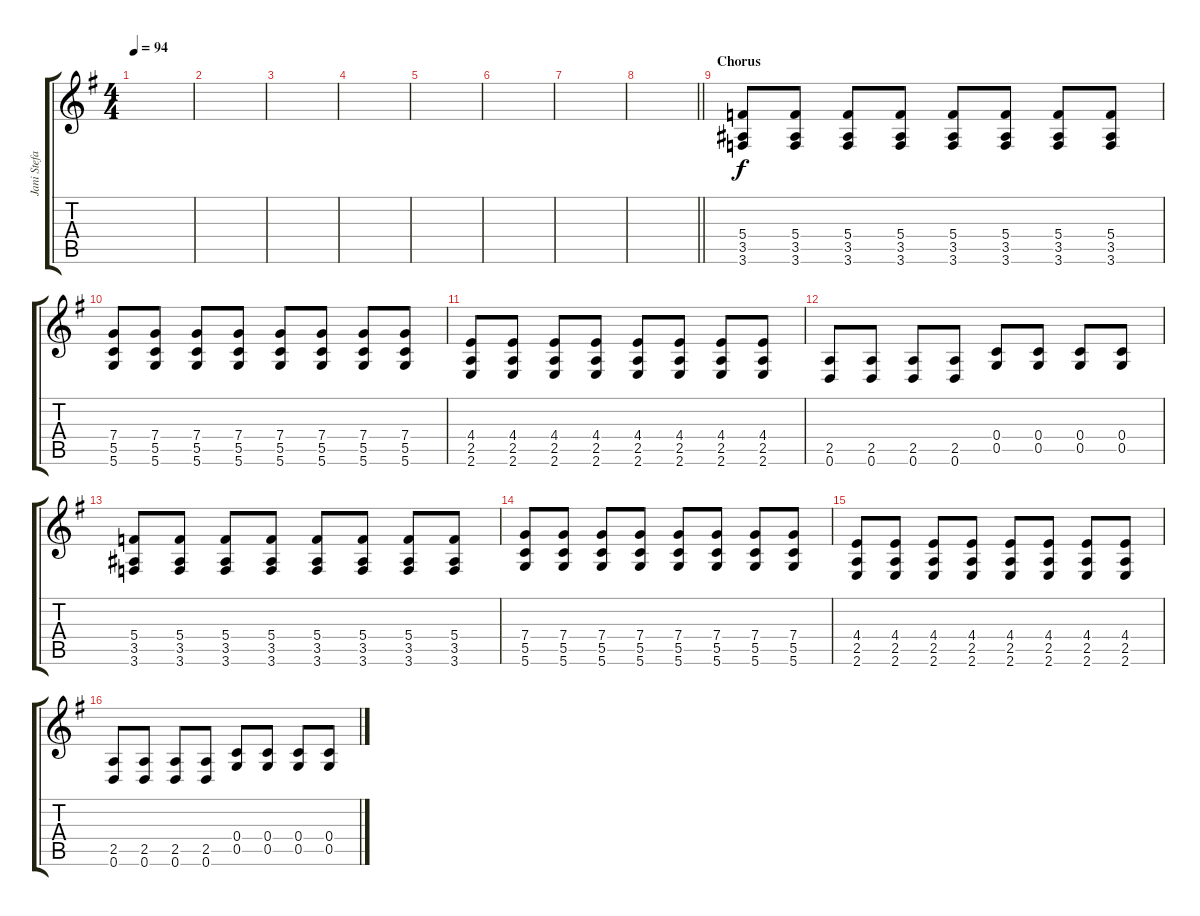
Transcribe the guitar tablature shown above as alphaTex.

\track ("Jani Stefanovic - lead/rhythm guitar" "Jani Stefa") {instrument distortionguitar}
\staff {score tabs}
\tuning (D4 A3 F3 C3 G2 D2) {hide}
\ts (4 4)
\tempo 94
\clef g2
\ks eminor
|
|
|
|
|
|
|
\barLineRight lightlight
|
\section ("" "Chorus")
(5.4 3.5 3.6).8 (5.4 3.5 3.6).8 (5.4 3.5 3.6).8 (5.4 3.5 3.6).8 (5.4 3.5 3.6).8 (5.4 3.5 3.6).8 (5.4 3.5 3.6).8 (5.4 3.5 3.6).8 |
(7.4 5.5 5.6).8 (7.4 5.5 5.6).8 (7.4 5.5 5.6).8 (7.4 5.5 5.6).8 (7.4 5.5 5.6).8 (7.4 5.5 5.6).8 (7.4 5.5 5.6).8 (7.4 5.5 5.6).8 |
(4.4 2.5 2.6).8 (4.4 2.5 2.6).8 (4.4 2.5 2.6).8 (4.4 2.5 2.6).8 (4.4 2.5 2.6).8 (4.4 2.5 2.6).8 (4.4 2.5 2.6).8 (4.4 2.5 2.6).8 |
(2.5 0.6).8 (2.5 0.6).8 (2.5 0.6).8 (2.5 0.6).8 (0.4 0.5).8 (0.4 0.5).8 (0.4 0.5).8 (0.4 0.5).8 |
(5.4 3.5 3.6).8 (5.4 3.5 3.6).8 (5.4 3.5 3.6).8 (5.4 3.5 3.6).8 (5.4 3.5 3.6).8 (5.4 3.5 3.6).8 (5.4 3.5 3.6).8 (5.4 3.5 3.6).8 |
(7.4 5.5 5.6).8 (7.4 5.5 5.6).8 (7.4 5.5 5.6).8 (7.4 5.5 5.6).8 (7.4 5.5 5.6).8 (7.4 5.5 5.6).8 (7.4 5.5 5.6).8 (7.4 5.5 5.6).8 |
(4.4 2.5 2.6).8 (4.4 2.5 2.6).8 (4.4 2.5 2.6).8 (4.4 2.5 2.6).8 (4.4 2.5 2.6).8 (4.4 2.5 2.6).8 (4.4 2.5 2.6).8 (4.4 2.5 2.6).8 |
(2.5 0.6).8 (2.5 0.6).8 (2.5 0.6).8 (2.5 0.6).8 (0.4 0.5).8 (0.4 0.5).8 (0.4 0.5).8 (0.4 0.5).8
